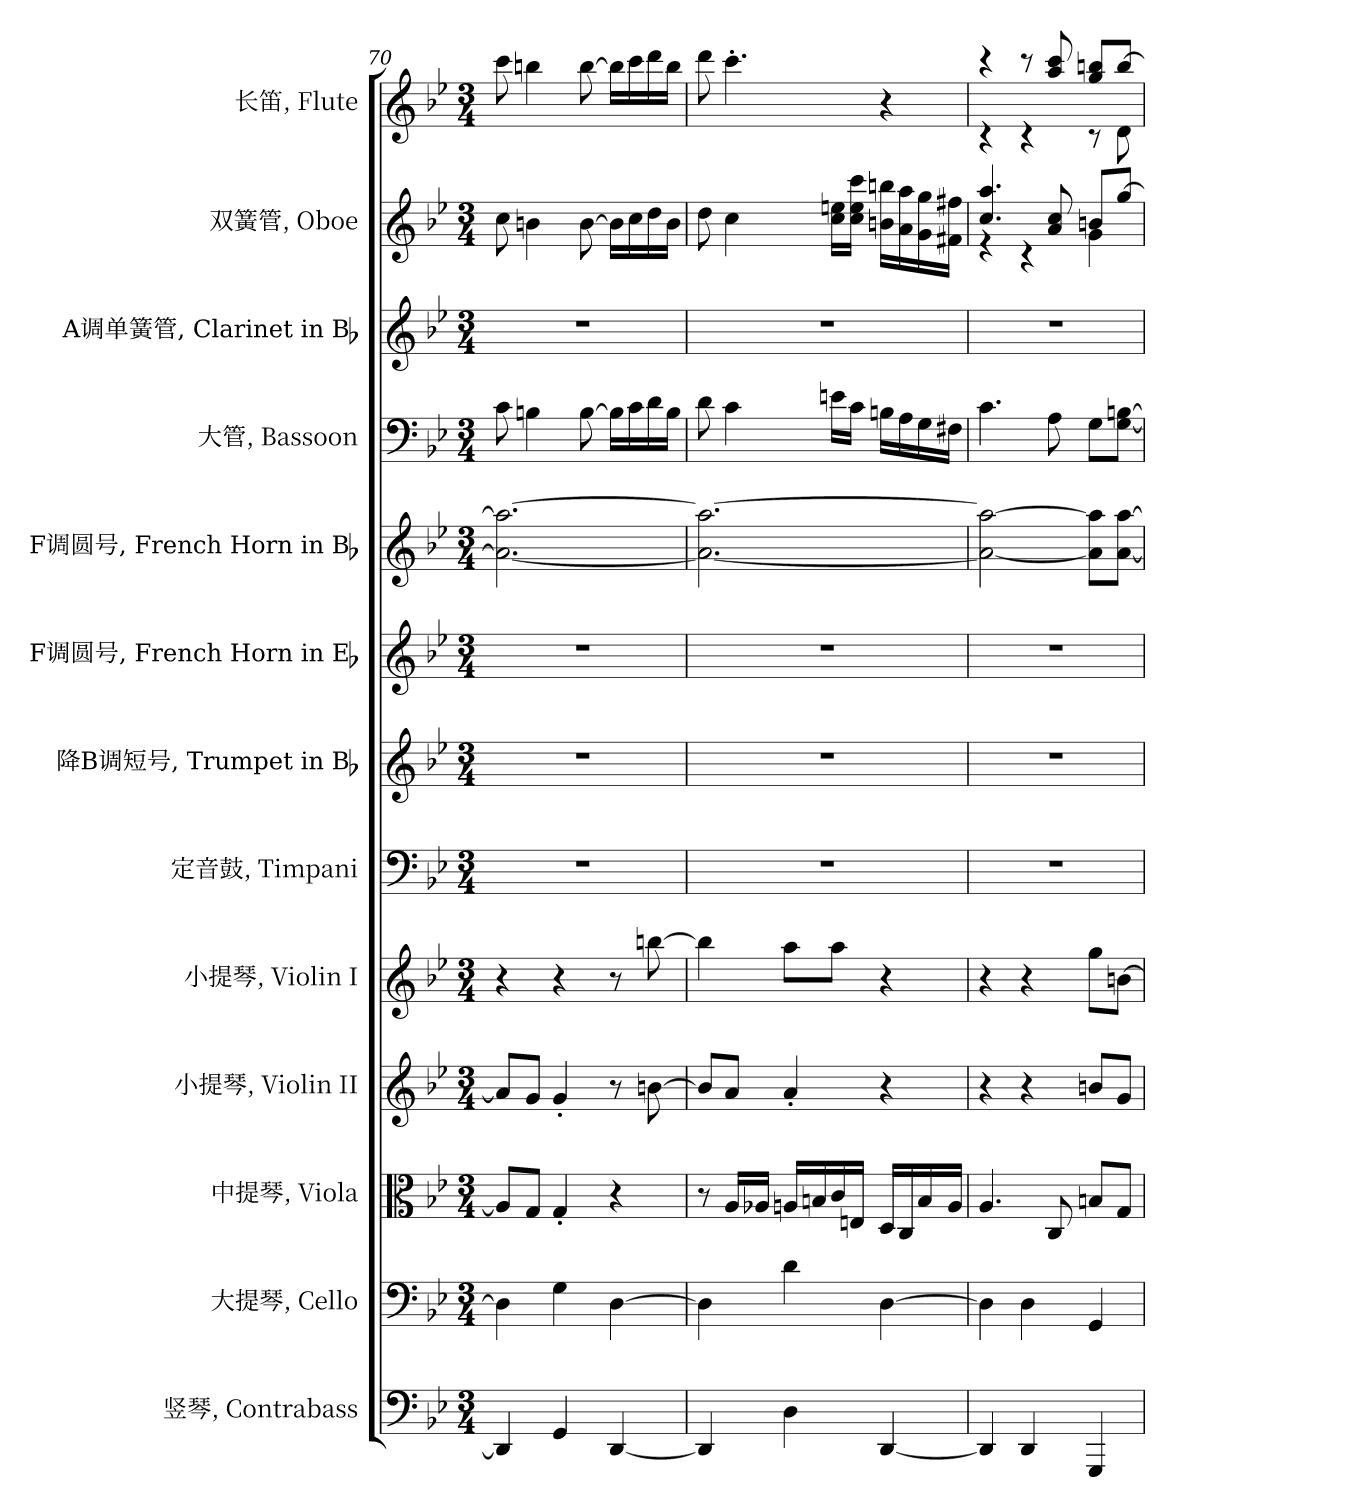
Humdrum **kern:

**kern	**kern	**kern	**kern	**kern	**kern	**kern	**kern	**kern	**kern	**kern	**kern	**kern
*part13	*part12	*part11	*part10	*part9	*part8	*part7	*part6	*part5	*part4	*part3	*part2	*part1
*staff13	*staff12	*staff11	*staff10	*staff9	*staff8	*staff7	*staff6	*staff5	*staff4	*staff3	*staff2	*staff1
*I"竖琴, Contrabass	*I"大提琴, Cello	*I"中提琴, Viola	*I"小提琴, Violin II	*I"小提琴, Violin I	*I"定音鼓, Timpani	*I"降B调短号, Trumpet in B-flat	*I"F调圆号, French Horn in E-flat	*I"F调圆号, French Horn in B-flat	*I"大管, Bassoon	*I"A调单簧管, Clarinet in B-flat	*I"双簧管, Oboe	*I"长笛, Flute
*	*	*I'Vla.	*I'Vln.	*I'Vln.	*I'Timp.	*	*I'F Hn.	*I'F Hn.	*I'Bsn.	*I'A Cl.	*I'Ob.	*I'Fl.
!!LO:PB:g=z
*clefF4	*clefF4	*clefC3	*clefG2	*clefG2	*clefF4	*clefG2	*clefG2	*clefG2	*clefF4	*clefG2	*clefG2	*clefG2
*	*	*	*	*	*	*ITrd1c2	*ITrd4c7	*ITrd4c7	*	*ITrd2c3	*	*
*k[b-e-]	*k[b-e-]	*k[b-e-]	*k[b-e-]	*k[b-e-]	*k[b-e-]	*k[b-e-a-d-]	*k[b-e-a-]	*k[b-e-a-]	*k[b-e-]	*k[f#]	*k[b-e-]	*k[b-e-]
*M3/4	*M3/4	*M3/4	*M3/4	*M3/4	*M3/4	*M3/4	*M3/4	*M3/4	*M3/4	*M3/4	*M3/4	*M3/4
=70	=70	=70	=70	=70	=70	=70	=70	=70	=70	=70	=70	=70
4DD/]	4D\]	8A/L]	8a/L]	4r	2.r	2.r	2.r	2.d\_ 2.dd\_	8c\	2.r	8cc\	8ccc\
.	.	8G/J	8g/J	.	.	.	.	.	4Bn\	.	4bn\	4bbn\
4GG/	4G\	4G'/	4g'/	4r	.	.	.	.	.	.	.	.
.	.	.	.	.	.	.	.	.	[8B\	.	[8b\	[8bb\
[4DD/	[4D\	4r	8r	8r	.	.	.	.	16B\LL]	.	16b\LL]	16bb\LL]
.	.	.	.	.	.	.	.	.	16c\	.	16cc\	16ccc\
.	.	.	[8bn\	[8bbn\	.	.	.	.	16d\	.	16dd\	16ddd\
.	.	.	.	.	.	.	.	.	16B\JJ	.	16b\JJ	16bb\JJ
=71	=71	=71	=71	=71	=71	=71	=71	=71	=71	=71	=71	=71
4DD/]	4D\]	8r	8b/L]	4bb\]	2.r	2.r	2.r	2.d\_ 2.dd\_	8d\	2.r	8dd\	8ddd\
.	.	16A/LL	8a/J	.	.	.	.	.	4c\	.	4cc\	4.ccc'\
.	.	16A-X/JJ	.	.	.	.	.	.	.	.	.	.
4D\	4d\	16An/LL	4a'/	8aa\L	.	.	.	.	.	.	.	.
.	.	16Bn/	.	.	.	.	.	.	.	.	.	.
.	.	16c/	.	8aa\J	.	.	.	.	16en\LL	.	16cc\ 16een\LL	.
.	.	16En/JJ	.	.	.	.	.	.	16c\JJ	.	16cc\ 16ee\ 16ccc\JJ	.
[4DD/	[4D\	16D/LL	4r	4r	.	.	.	.	16Bn\LL	.	16bn\ 16bbn\LL	4r
.	.	16C/	.	.	.	.	.	.	16A\	.	16a\ 16aa\	.
.	.	16B/	.	.	.	.	.	.	16G\	.	16g\ 16gg\	.
.	.	16A/JJ	.	.	.	.	.	.	16F#X\JJ	.	16f#X\ 16ff#X\JJ	.
=72	=72	=72	=72	=72	=72	=72	=72	=72	=72	=72	=72	=72
*	*	*	*	*	*	*	*	*	*	*	*^	*^
4DD/]	4D\]	4.A/	4r	4r	2.r	2.r	2.r	2d\_ 2dd\_	4.c\	2.r	4.cc/ 4.aa/	4r	4r	4r
4DD/	4D\	.	4r	4r	.	.	.	.	.	.	.	4r	8r	4r
.	.	8C/	.	.	.	.	.	.	8A\	.	8a/ 8cc/	.	8aa/ 8ccc/	.
4GGG/	4GG/	8Bn/L	8bn/L	8gg\L	.	.	.	8d\] 8dd\]L	8G\L	.	8bn/L	4g\	8gg/ 8bbn/L	8r
.	.	8G/J	8g/J	[8bn\J	.	.	.	[8d\ [8dd\J	[8G\ [8Bn\J	.	[8gg/J	.	[8bb/J	8d\
*	*	*	*	*	*	*	*	*	*	*	*v	*v	*	*
*	*	*	*	*	*	*	*	*	*	*	*	*v	*v
=	=	=	=	=	=	=	=	=	=	=	=	=
*-	*-	*-	*-	*-	*-	*-	*-	*-	*-	*-	*-	*-
